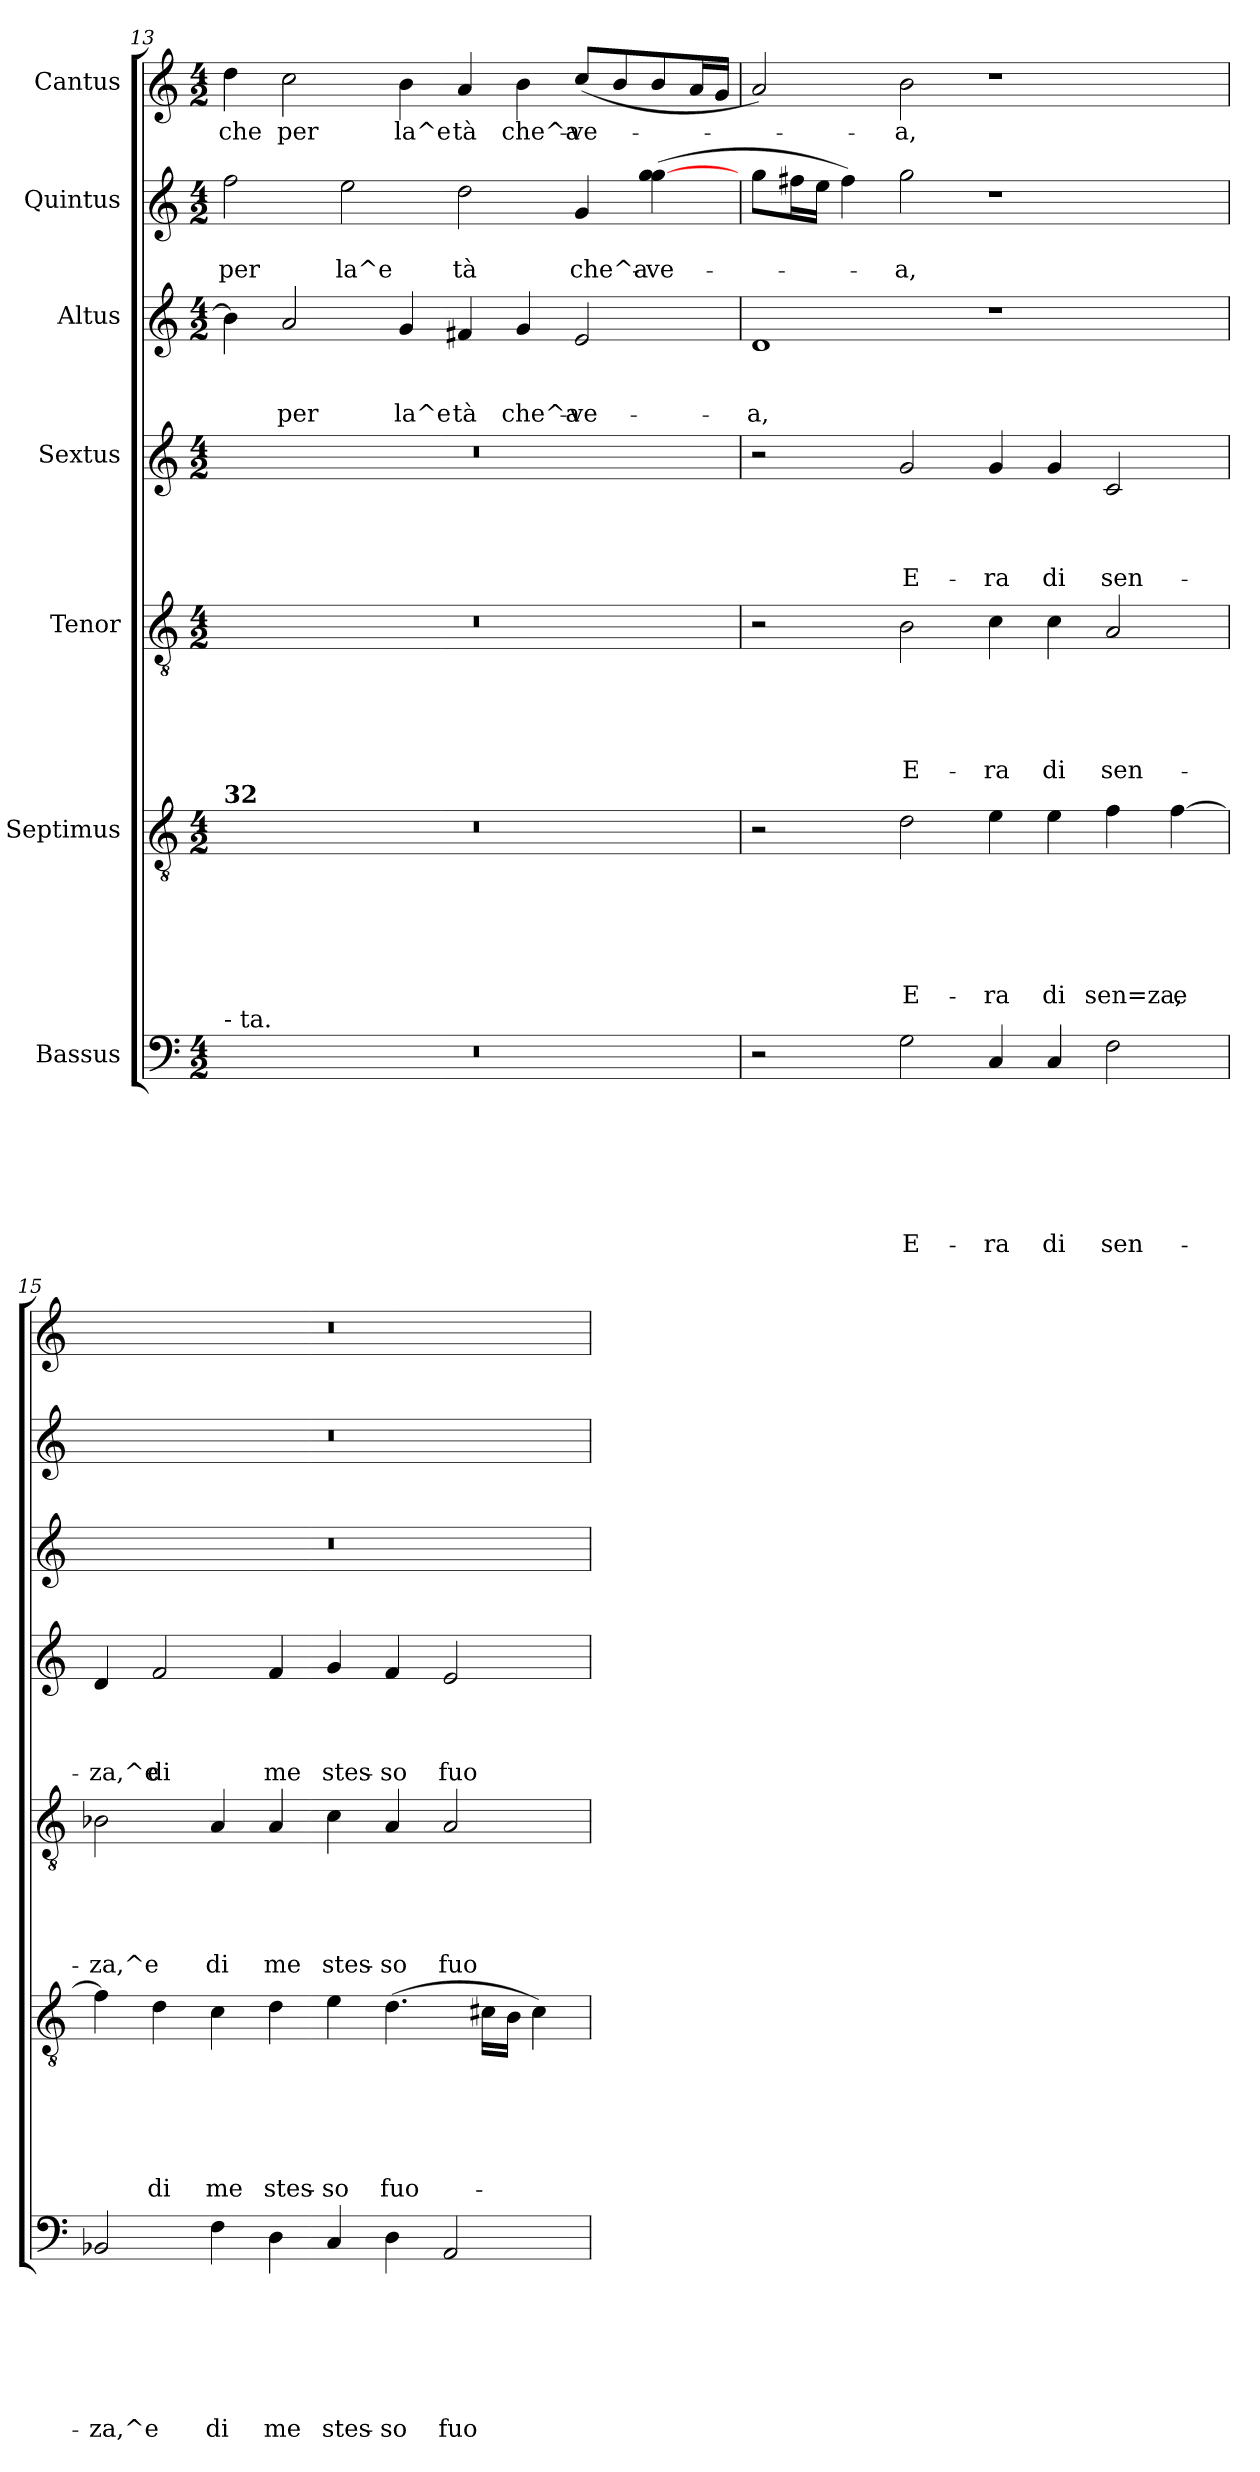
**kern	**text	**text	**text	**text	**text	**text	**text	**kern	**text	**text	**text	**text	**text	**text	**kern	**text	**text	**text	**text	**text	**kern	**text	**text	**text	**text	**kern	**text	**text	**text	**kern	**text	**text	**kern	**text
*part7	*part7	*part7	*part7	*part7	*part7	*part7	*part7	*part6	*part6	*part6	*part6	*part6	*part6	*part6	*part5	*part5	*part5	*part5	*part5	*part5	*part4	*part4	*part4	*part4	*part4	*part3	*part3	*part3	*part3	*part2	*part2	*part2	*part1	*part1
*staff7	*staff7	*staff7	*staff7	*staff7	*staff7	*staff7	*staff7	*staff6	*staff6	*staff6	*staff6	*staff6	*staff6	*staff6	*staff5	*staff5	*staff5	*staff5	*staff5	*staff5	*staff4	*staff4	*staff4	*staff4	*staff4	*staff3	*staff3	*staff3	*staff3	*staff2	*staff2	*staff2	*staff1	*staff1
*I"Bassus	*	*	*	*	*	*	*	*I"Septimus	*	*	*	*	*	*	*I"Tenor	*	*	*	*	*	*I"Sextus	*	*	*	*	*I"Altus	*	*	*	*I"Quintus	*	*	*I"Cantus	*
!!LO:PB:g=z
*clefF4	*	*	*	*	*	*	*	*clefGv2	*	*	*	*	*	*	*clefGv2	*	*	*	*	*	*clefG2	*	*	*	*	*clefG2	*	*	*	*clefG2	*	*	*clefG2	*
*k[]	*	*	*	*	*	*	*	*k[]	*	*	*	*	*	*	*k[]	*	*	*	*	*	*k[]	*	*	*	*	*k[]	*	*	*	*k[]	*	*	*k[]	*
*C:	*	*	*	*	*	*	*	*C:	*	*	*	*	*	*	*C:	*	*	*	*	*	*C:	*	*	*	*	*C:	*	*	*	*C:	*	*	*C:	*
*M4/2	*	*	*	*	*	*	*	*M4/2	*	*	*	*	*	*	*M4/2	*	*	*	*	*	*M4/2	*	*	*	*	*M4/2	*	*	*	*M4/2	*	*	*M4/2	*
=13	=13	=13	=13	=13	=13	=13	=13	=13	=13	=13	=13	=13	=13	=13	=13	=13	=13	=13	=13	=13	=13	=13	=13	=13	=13	=13	=13	=13	=13	=13	=13	=13	=13	=13
!	!	!	!	!	!	!	!	!LO:TX:a:B:t=32	!	!	!	!	!	!	!	!	!	!	!	!	!	!	!	!	!	!	!	!	!	!	!	!	!	!
!LO:TX:a:t=-   ta.	!	!	!	!	!	!	!	!	!	!	!	!	!	!	!	!	!	!	!	!	!	!	!	!	!	!	!	!	!	!	!	!	!	!
!	!	!	!	!	!	!	!	!	!	!	!	!	!	!	!	!	!	!	!	!	!	!	!	!	!	!	!	!	!	!	!	!LO:LY:b	!	!LO:LY:b
0r	.	.	.	.	.	.	.	0r	.	.	.	.	.	.	0r	.	.	.	.	.	0r	.	.	.	.	4b-\]	.	.	.	2ff\	.	per	4dd\	che
!	!	!	!	!	!	!	!	!	!	!	!	!	!	!	!	!	!	!	!	!	!	!	!	!	!	!	!	!	!LO:LY:b	!	!	!	!	!LO:LY:b
.	.	.	.	.	.	.	.	.	.	.	.	.	.	.	.	.	.	.	.	.	.	.	.	.	.	2a/	.	.	per	.	.	.	2cc\	per
!	!	!	!	!	!	!	!	!	!	!	!	!	!	!	!	!	!	!	!	!	!	!	!	!	!	!	!	!	!	!	!	!LO:LY:b	!	!
.	.	.	.	.	.	.	.	.	.	.	.	.	.	.	.	.	.	.	.	.	.	.	.	.	.	.	.	.	.	2ee\	.	la^e	.	.
!	!	!	!	!	!	!	!	!	!	!	!	!	!	!	!	!	!	!	!	!	!	!	!	!	!	!	!	!	!LO:LY:b	!	!	!	!	!LO:LY:b
.	.	.	.	.	.	.	.	.	.	.	.	.	.	.	.	.	.	.	.	.	.	.	.	.	.	4g/	.	.	la^e	.	.	.	4b\	la^e
!	!	!	!	!	!	!	!	!	!	!	!	!	!	!	!	!	!	!	!	!	!	!	!	!	!	!	!	!	!LO:LY:b	!	!	!LO:LY:b	!	!LO:LY:b
.	.	.	.	.	.	.	.	.	.	.	.	.	.	.	.	.	.	.	.	.	.	.	.	.	.	4f#X/	.	.	tà	2dd\	.	tà	4a/	tà
!	!	!	!	!	!	!	!	!	!	!	!	!	!	!	!	!	!	!	!	!	!	!	!	!	!	!	!	!	!LO:LY:b	!	!	!	!	!LO:LY:b
.	.	.	.	.	.	.	.	.	.	.	.	.	.	.	.	.	.	.	.	.	.	.	.	.	.	4g/	.	.	che^a-	.	.	.	4b\	che^a-
!	!	!	!	!	!	!	!	!	!	!	!	!	!	!	!	!	!	!	!	!	!	!	!	!	!	!	!	!	!LO:LY:b	!	!	!LO:LY:b	!	!LO:LY:b
.	.	.	.	.	.	.	.	.	.	.	.	.	.	.	.	.	.	.	.	.	.	.	.	.	.	2e/	.	.	-ve-	4g/	.	che^a-	(<8cc/L	-ve-
.	.	.	.	.	.	.	.	.	.	.	.	.	.	.	.	.	.	.	.	.	.	.	.	.	.	.	.	.	.	.	.	.	8b/	.
!	!	!	!	!	!	!	!	!	!	!	!	!	!	!	!	!	!	!	!	!	!	!	!	!	!	!	!	!	!	!	!	!LO:LY:b	!	!
.	.	.	.	.	.	.	.	.	.	.	.	.	.	.	.	.	.	.	.	.	.	.	.	.	.	.	.	.	.	(>4gg\ [>4gg\	.	-ve-	8b/	.
.	.	.	.	.	.	.	.	.	.	.	.	.	.	.	.	.	.	.	.	.	.	.	.	.	.	.	.	.	.	.	.	.	16a/L	.
.	.	.	.	.	.	.	.	.	.	.	.	.	.	.	.	.	.	.	.	.	.	.	.	.	.	.	.	.	.	.	.	.	16g/JJ	.
=14	=14	=14	=14	=14	=14	=14	=14	=14	=14	=14	=14	=14	=14	=14	=14	=14	=14	=14	=14	=14	=14	=14	=14	=14	=14	=14	=14	=14	=14	=14	=14	=14	=14	=14
!	!	!	!	!	!	!	!	!	!	!	!	!	!	!	!	!	!	!	!	!	!	!	!	!	!	!	!	!	!LO:LY:b	!	!	!	!	!
2r	.	.	.	.	.	.	.	2r	.	.	.	.	.	.	2r	.	.	.	.	.	2r	.	.	.	.	1d	.	.	-a,	8gg\L	.	.	2a/)	.
.	.	.	.	.	.	.	.	.	.	.	.	.	.	.	.	.	.	.	.	.	.	.	.	.	.	.	.	.	.	16ff#X\L	.	.	.	.
.	.	.	.	.	.	.	.	.	.	.	.	.	.	.	.	.	.	.	.	.	.	.	.	.	.	.	.	.	.	16ee\JJ	.	.	.	.
.	.	.	.	.	.	.	.	.	.	.	.	.	.	.	.	.	.	.	.	.	.	.	.	.	.	.	.	.	.	4ff#\)	.	.	.	.
!	!	!	!	!	!	!	!LO:LY:b	!	!	!	!	!	!	!LO:LY:b	!	!	!	!	!	!LO:LY:b	!	!	!	!	!LO:LY:b	!	!	!	!	!	!	!LO:LY:b	!	!LO:LY:b
2G\	.	.	.	.	.	.	E-	2d\	.	.	.	.	.	E-	2B\	.	.	.	.	E-	2g/	.	.	.	E-	.	.	.	.	2gg\	.	-a,	2b\	-a,
!	!	!	!	!	!	!	!LO:LY:b	!	!	!	!	!	!	!LO:LY:b	!	!	!	!	!	!LO:LY:b	!	!	!	!	!LO:LY:b	!	!	!	!	!	!	!	!	!
4C/	.	.	.	.	.	.	-ra	4e\	.	.	.	.	.	-ra	4c\	.	.	.	.	-ra	4g/	.	.	.	-ra	1r	.	.	.	1r	.	.	1r	.
!	!	!	!	!	!	!	!LO:LY:b	!	!	!	!	!	!	!LO:LY:b	!	!	!	!	!	!LO:LY:b	!	!	!	!	!LO:LY:b	!	!	!	!	!	!	!	!	!
4C/	.	.	.	.	.	.	di	4e\	.	.	.	.	.	di	4c\	.	.	.	.	di	4g/	.	.	.	di	.	.	.	.	.	.	.	.	.
!	!	!	!	!	!	!	!LO:LY:b	!	!	!	!	!	!	!LO:LY:b	!	!	!	!	!	!LO:LY:b	!	!	!	!	!LO:LY:b	!	!	!	!	!	!	!	!	!
2F\	.	.	.	.	.	.	sen-	4f\	.	.	.	.	.	sen=za,	2A/	.	.	.	.	sen-	2c/	.	.	.	sen-	.	.	.	.	.	.	.	.	.
!	!	!	!	!	!	!	!	!	!	!	!	!	!	!LO:LY:b	!	!	!	!	!	!	!	!	!	!	!	!	!	!	!	!	!	!	!	!
.	.	.	.	.	.	.	.	[>4f\	.	.	.	.	.	e	.	.	.	.	.	.	.	.	.	.	.	.	.	.	.	.	.	.	.	.
=15	=15	=15	=15	=15	=15	=15	=15	=15	=15	=15	=15	=15	=15	=15	=15	=15	=15	=15	=15	=15	=15	=15	=15	=15	=15	=15	=15	=15	=15	=15	=15	=15	=15	=15
!	!	!	!	!	!	!	!LO:LY:b	!	!	!	!	!	!	!	!	!	!	!	!	!LO:LY:b	!	!	!	!	!LO:LY:b	!	!	!	!	!	!	!	!	!
2BB-X/	.	.	.	.	.	.	-za,^e	4f\]	.	.	.	.	.	.	2B-X\	.	.	.	.	-za,^e	4d/	.	.	.	-za,^e	0r	.	.	.	0r	.	.	0r	.
!	!	!	!	!	!	!	!	!	!	!	!	!	!	!LO:LY:b	!	!	!	!	!	!	!	!	!	!	!LO:LY:b	!	!	!	!	!	!	!	!	!
.	.	.	.	.	.	.	.	4d\	.	.	.	.	.	di	.	.	.	.	.	.	2f/	.	.	.	di	.	.	.	.	.	.	.	.	.
!	!	!	!	!	!	!	!LO:LY:b	!	!	!	!	!	!	!LO:LY:b	!	!	!	!	!	!LO:LY:b	!	!	!	!	!	!	!	!	!	!	!	!	!	!
4F\	.	.	.	.	.	.	di	4c\	.	.	.	.	.	me	4A/	.	.	.	.	di	.	.	.	.	.	.	.	.	.	.	.	.	.	.
!	!	!	!	!	!	!	!LO:LY:b	!	!	!	!	!	!	!LO:LY:b	!	!	!	!	!	!LO:LY:b	!	!	!	!	!LO:LY:b	!	!	!	!	!	!	!	!	!
4D\	.	.	.	.	.	.	me	4d\	.	.	.	.	.	stes-	4A/	.	.	.	.	me	4f/	.	.	.	me	.	.	.	.	.	.	.	.	.
!	!	!	!	!	!	!	!LO:LY:b	!	!	!	!	!	!	!LO:LY:b	!	!	!	!	!	!LO:LY:b	!	!	!	!	!LO:LY:b	!	!	!	!	!	!	!	!	!
4C/	.	.	.	.	.	.	stes-	4e\	.	.	.	.	.	-so	4c\	.	.	.	.	stes-	4g/	.	.	.	stes-	.	.	.	.	.	.	.	.	.
!	!	!	!	!	!	!	!LO:LY:b	!	!	!	!	!	!	!LO:LY:b	!	!	!	!	!	!LO:LY:b	!	!	!	!	!LO:LY:b	!	!	!	!	!	!	!	!	!
4D\	.	.	.	.	.	.	-so	(>4.d\	.	.	.	.	.	fuo-	4A/	.	.	.	.	-so	4f/	.	.	.	-so	.	.	.	.	.	.	.	.	.
!	!	!	!	!	!	!	!LO:LY:b	!	!	!	!	!	!	!	!	!	!	!	!	!LO:LY:b	!	!	!	!	!LO:LY:b	!	!	!	!	!	!	!	!	!
2AA/	.	.	.	.	.	.	fuo-	.	.	.	.	.	.	.	2A/	.	.	.	.	fuo-	2e/	.	.	.	fuo-	.	.	.	.	.	.	.	.	.
.	.	.	.	.	.	.	.	16c#X\LL	.	.	.	.	.	.	.	.	.	.	.	.	.	.	.	.	.	.	.	.	.	.	.	.	.	.
.	.	.	.	.	.	.	.	16B\JJ	.	.	.	.	.	.	.	.	.	.	.	.	.	.	.	.	.	.	.	.	.	.	.	.	.	.
.	.	.	.	.	.	.	.	4c#\)	.	.	.	.	.	.	.	.	.	.	.	.	.	.	.	.	.	.	.	.	.	.	.	.	.	.
=	=	=	=	=	=	=	=	=	=	=	=	=	=	=	=	=	=	=	=	=	=	=	=	=	=	=	=	=	=	=	=	=	=	=
*-	*-	*-	*-	*-	*-	*-	*-	*-	*-	*-	*-	*-	*-	*-	*-	*-	*-	*-	*-	*-	*-	*-	*-	*-	*-	*-	*-	*-	*-	*-	*-	*-	*-	*-
